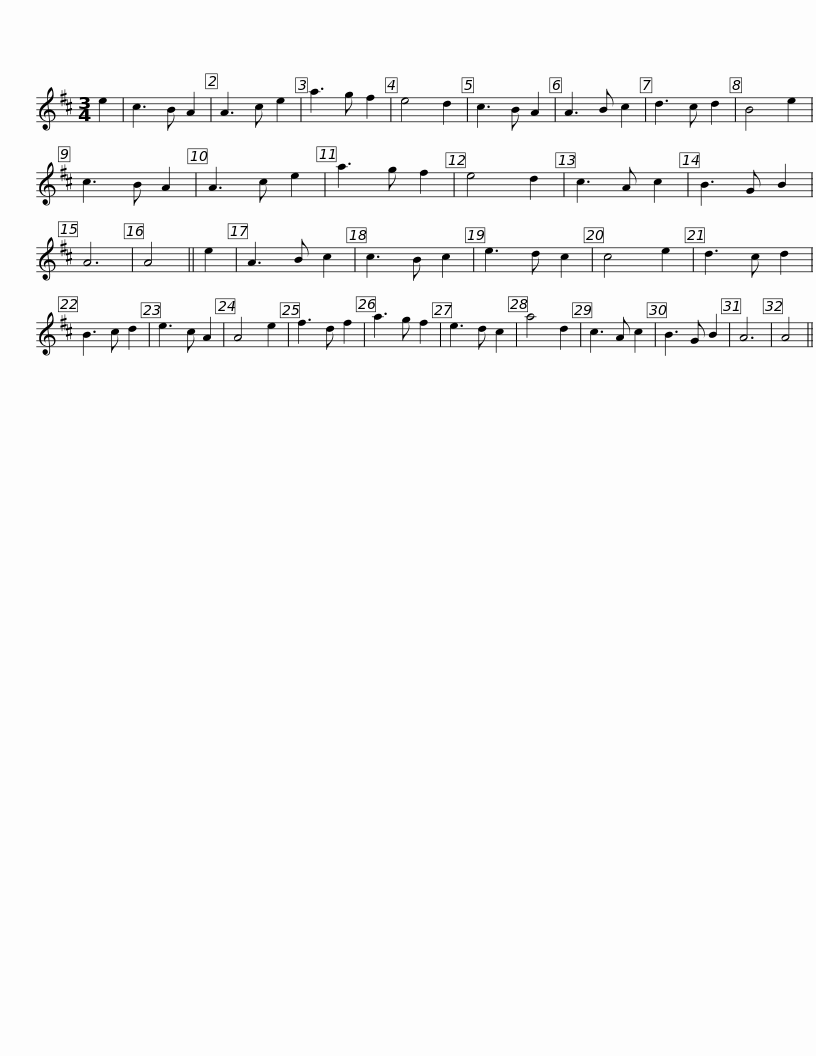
X:1
L:1/8
M:3/4
I:linebreak $
K:D
V:1 treble
V:1
 e2 | c3 B A2 | A3 c e2 | a3 g f2 | e4 d2 | %5
 c3 B A2 | A3 B c2 | d3 c d2 | B4 e2 | c3 B A2 | %10
 A3 c e2 | a3 g f2 | e4 d2 |$ c3 A c2 | B3 G B2 | %15
 A6 | A4 || e2 | A3 B c2 | c3 B c2 | %20
 e3 d c2 | c4 e2 | d3 c d2 | B3 c d2 | e3 c A2 | %25
 A4 e2 |$ f3 d f2 | a3 g f2 | e3 d c2 | a4 d2 | %30
 c3 A c2 | B3 G B2 | A6 | A4 || %34
